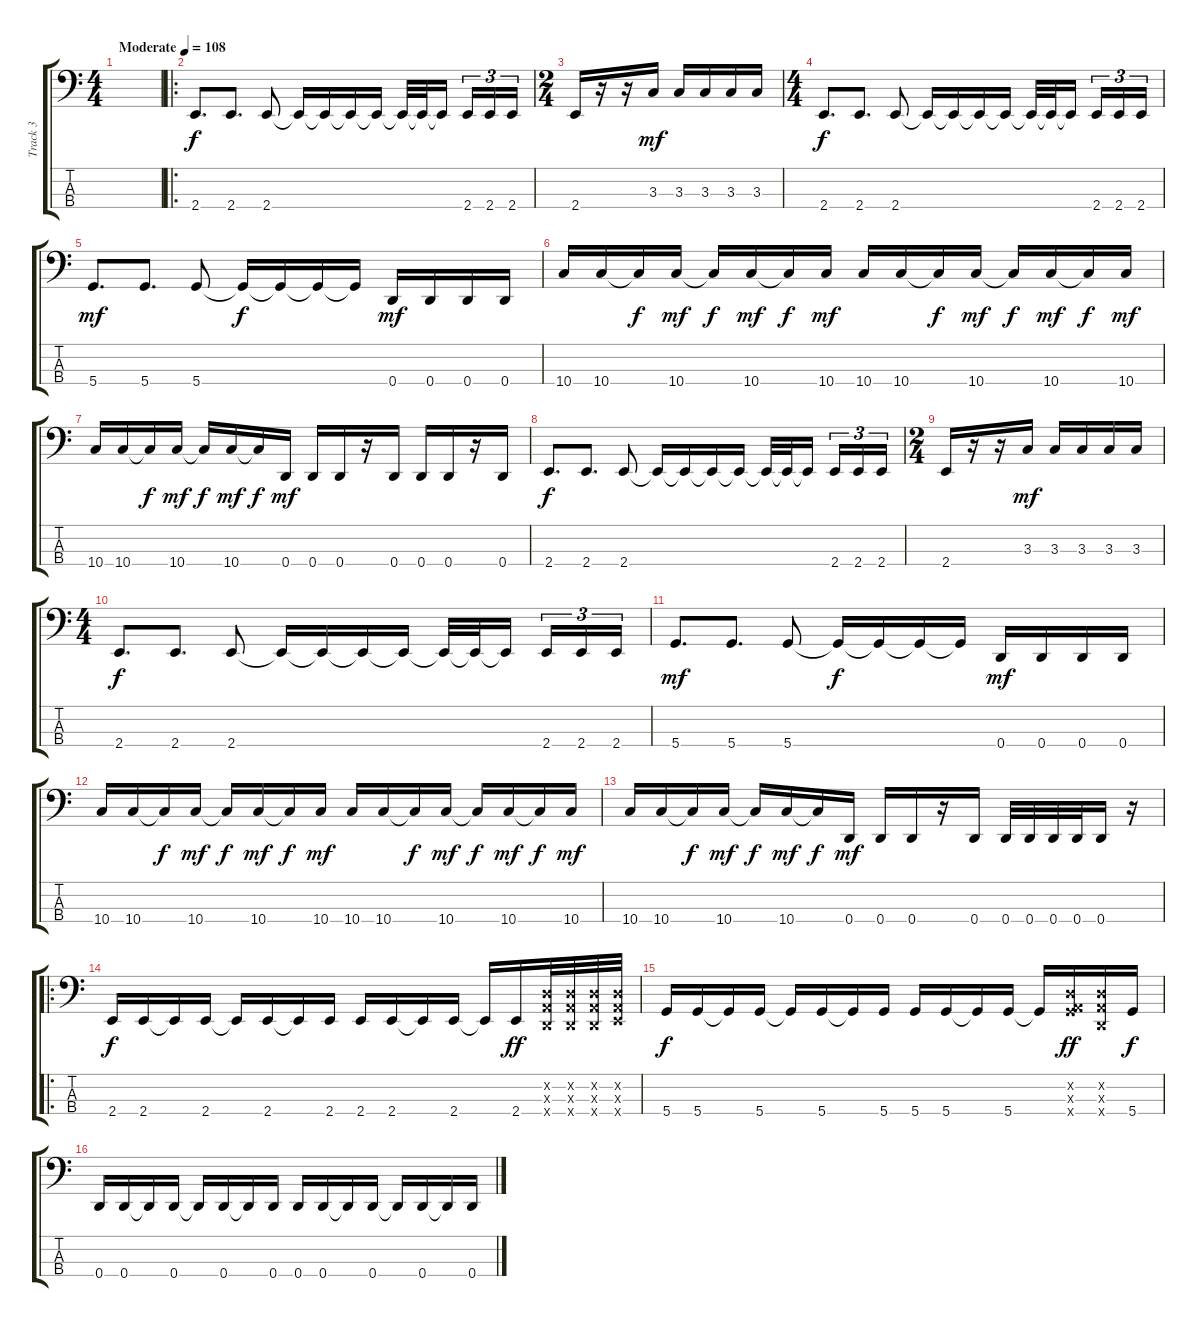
\track ("Track 3" "Track 3") {instrument electricbasspick}
\staff {score tabs}
\tuning (G2 D2 A1 D1) {hide}
\ts (4 4)
\tempo (108 "Moderate")
\clef f4
\ks c
|
\ro
2.4.8{d} 2.4.8{d} 2.4.8 2.4{t}.16 2.4{t}.16 2.4{t}.16 2.4{t}.16 2.4{t}.32 2.4{t}.32 2.4{t}.16{beam splitsecondary} 2.4.16{tu (3 2)} 2.4.16{tu (3 2)} 2.4.16{tu (3 2)} |
\ts (2 4)
2.4.16 r.16 r.16 3.3.16{dy mf} 3.3.16 3.3.16 3.3.16 3.3.16 |
\ts (4 4)
2.4.8{d dy f} 2.4.8{d} 2.4.8 2.4{t}.16 2.4{t}.16 2.4{t}.16 2.4{t}.16 2.4{t}.32 2.4{t}.32 2.4{t}.16{beam splitsecondary} 2.4.16{tu (3 2)} 2.4.16{tu (3 2)} 2.4.16{tu (3 2)} |
5.4.8{d dy mf} 5.4.8{d} 5.4.8 5.4{t}.16{dy f} 5.4{t}.16 5.4{t}.16 5.4{t}.16 0.4.16{dy mf} 0.4.16 0.4.16 0.4.16 |
10.4.16 10.4.16 10.4{t}.16{dy f} 10.4.16{dy mf} 10.4{t}.16{dy f} 10.4.16{dy mf} 10.4{t}.16{dy f} 10.4.16{dy mf} 10.4.16 10.4.16 10.4{t}.16{dy f} 10.4.16{dy mf} 10.4{t}.16{dy f} 10.4.16{dy mf} 10.4{t}.16{dy f} 10.4.16{dy mf} |
10.4.16 10.4.16 10.4{t}.16{dy f} 10.4.16{dy mf} 10.4{t}.16{dy f} 10.4.16{dy mf} 10.4{t}.16{dy f} 0.4.16{dy mf} 0.4.16 0.4.16 r.16 0.4.16 0.4.16 0.4.16 r.16 0.4.16 |
2.4.8{d dy f} 2.4.8{d} 2.4.8 2.4{t}.16 2.4{t}.16 2.4{t}.16 2.4{t}.16 2.4{t}.32 2.4{t}.32 2.4{t}.16{beam splitsecondary} 2.4.16{tu (3 2)} 2.4.16{tu (3 2)} 2.4.16{tu (3 2)} |
\ts (2 4)
2.4.16 r.16 r.16 3.3.16{dy mf} 3.3.16 3.3.16 3.3.16 3.3.16 |
\ts (4 4)
2.4.8{d dy f} 2.4.8{d} 2.4.8 2.4{t}.16 2.4{t}.16 2.4{t}.16 2.4{t}.16 2.4{t}.32 2.4{t}.32 2.4{t}.16{beam splitsecondary} 2.4.16{tu (3 2)} 2.4.16{tu (3 2)} 2.4.16{tu (3 2)} |
5.4.8{d dy mf} 5.4.8{d} 5.4.8 5.4{t}.16{dy f} 5.4{t}.16 5.4{t}.16 5.4{t}.16 0.4.16{dy mf} 0.4.16 0.4.16 0.4.16 |
10.4.16 10.4.16 10.4{t}.16{dy f} 10.4.16{dy mf} 10.4{t}.16{dy f} 10.4.16{dy mf} 10.4{t}.16{dy f} 10.4.16{dy mf} 10.4.16 10.4.16 10.4{t}.16{dy f} 10.4.16{dy mf} 10.4{t}.16{dy f} 10.4.16{dy mf} 10.4{t}.16{dy f} 10.4.16{dy mf} |
10.4.16 10.4.16 10.4{t}.16{dy f} 10.4.16{dy mf} 10.4{t}.16{dy f} 10.4.16{dy mf} 10.4{t}.16{dy f} 0.4.16{dy mf} 0.4.16 0.4.16 r.16 0.4.16 0.4.32 0.4.32 0.4.32 0.4.32 0.4.16 r.16 |
\ro
2.4.16{dy f} 2.4.16 2.4{t}.16 2.4.16 2.4{t}.16 2.4.16 2.4{t}.16 2.4.16 2.4.16 2.4.16 2.4{t}.16 2.4.16 2.4{t}.16 2.4.16{dy ff} (0.2{x} 0.3{x} 0.4{x}).32 (0.2{x} 0.3{x} 0.4{x}).32 (0.2{x} 0.3{x} 0.4{x}).32 (0.2{x} 0.3{x} 2.4{x}).32 |
5.4.16{dy f} 5.4.16 5.4{t}.16 5.4.16 5.4{t}.16 5.4.16 5.4{t}.16 5.4.16 5.4.16 5.4.16 5.4{t}.16 5.4.16 5.4{t}.16 (0.2{x} 0.3{x} 5.4{x}).16{dy ff} (0.2{x} 0.3{x} 0.4{x}).16 5.4.16{dy f} |
0.4.16 0.4.16 0.4{t}.16 0.4.16 0.4{t}.16 0.4.16 0.4{t}.16 0.4.16 0.4.16 0.4.16 0.4{t}.16 0.4.16 0.4{t}.16 0.4.16 0.4{t}.16 0.4.16
